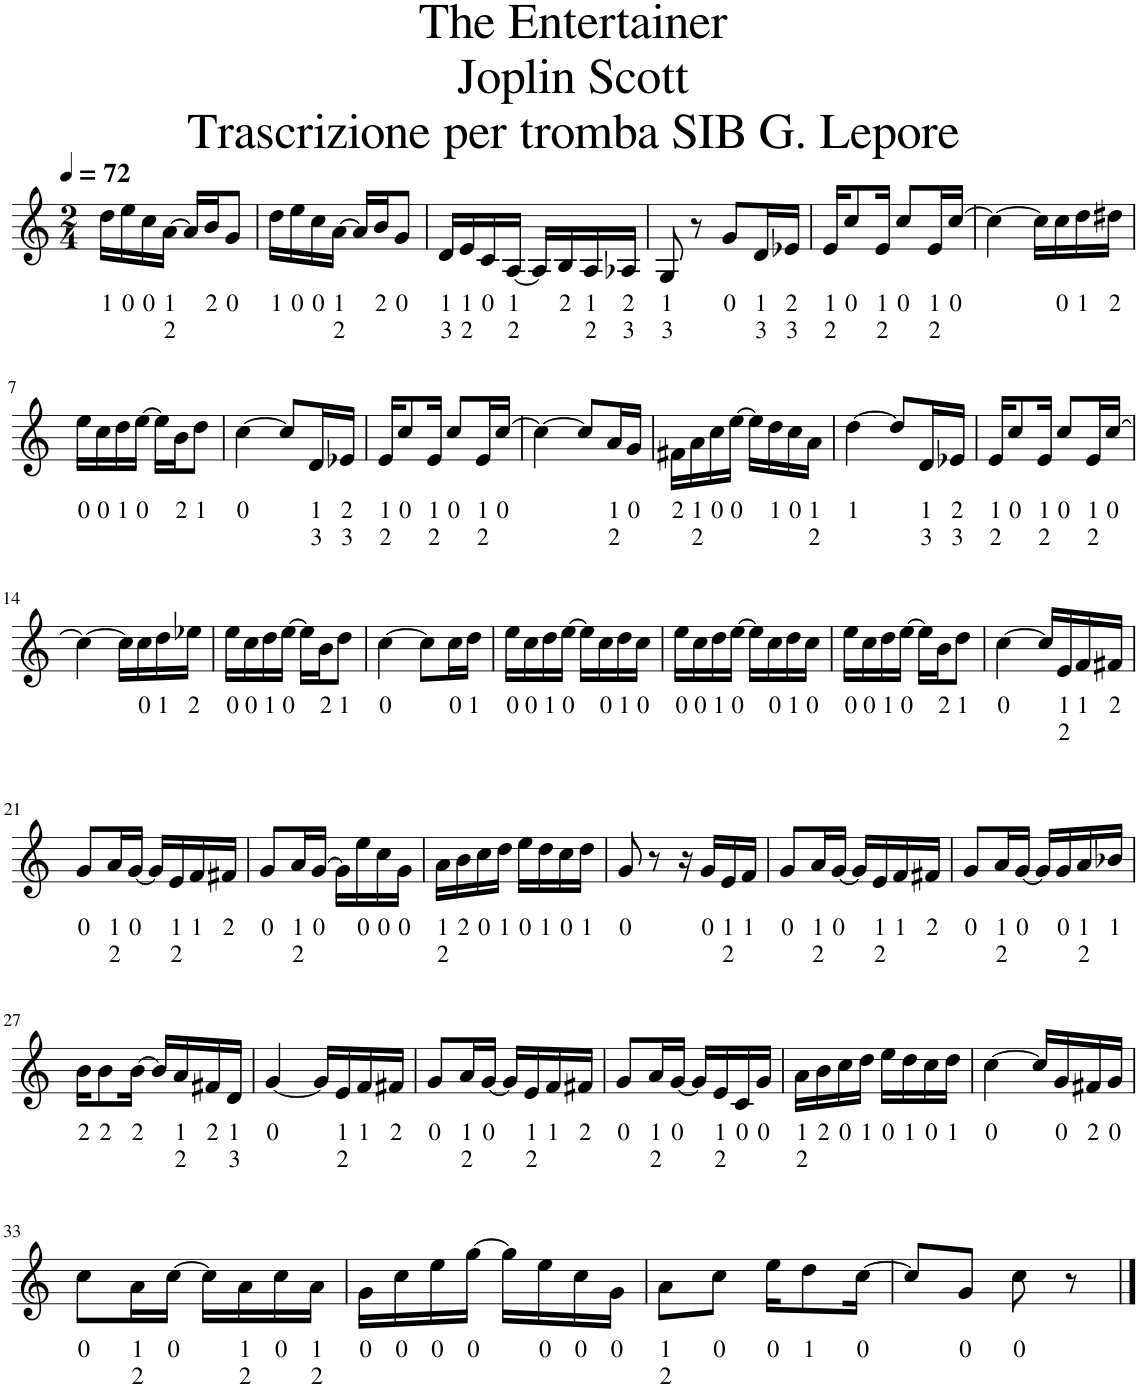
**kern	**text	**text
*part1	*part1	*part1
*staff1	*staff1	*staff1
*I"Piano	*	*
*I'Pno.	*	*
*clefG2	*	*
*Trd1c2	*	*
*k[]	*	*
*M2/4	*	*
*MM72	*	*
=1	=1	=1
!	!LO:LY:b	!
16dd\LL	1	.
!	!LO:LY:b	!
16ee\	0	.
!	!LO:LY:b	!
16cc\	0	.
!	!LO:LY:b	!LO:LY:b
[16a\JJ	1	2
16a/LL]	.	.
!	!LO:LY:b	!
16b/J	2	.
!	!LO:LY:b	!
8g/J	0	.
=2	=2	=2
!	!LO:LY:b	!
16dd\LL	1	.
!	!LO:LY:b	!
16ee\	0	.
!	!LO:LY:b	!
16cc\	0	.
!	!LO:LY:b	!LO:LY:b
[16a\JJ	1	2
16a/LL]	.	.
!	!LO:LY:b	!
16b/J	2	.
!	!LO:LY:b	!
8g/J	0	.
=3	=3	=3
!	!LO:LY:b	!LO:LY:b
16d/LL	1	3
!	!LO:LY:b	!LO:LY:b
16e/	1	2
!	!LO:LY:b	!
16c/	0	.
!	!LO:LY:b	!LO:LY:b
[16A/JJ	1	2
16A/LL]	.	.
!	!LO:LY:b	!
16B/	2	.
!	!LO:LY:b	!LO:LY:b
16A/	1	2
!	!LO:LY:b	!LO:LY:b
16A-X/JJ	2	3
=4	=4	=4
!	!LO:LY:b	!LO:LY:b
8G/	1	3
8r	.	.
!	!LO:LY:b	!
8g/L	0	.
!	!LO:LY:b	!LO:LY:b
16d/L	1	3
!	!LO:LY:b	!LO:LY:b
16e-X/JJ	2	3
=5	=5	=5
!	!LO:LY:b	!LO:LY:b
16e/KL	1	2
!	!LO:LY:b	!
8cc/	0	.
!	!LO:LY:b	!LO:LY:b
16e/Jk	1	2
!	!LO:LY:b	!
8cc/L	0	.
!	!LO:LY:b	!LO:LY:b
16e/L	1	2
!	!LO:LY:b	!
[16cc/JJ	0	.
=6	=6	=6
4cc\_	.	.
16cc\LL]	.	.
!	!LO:LY:b	!
16cc\	0	.
!	!LO:LY:b	!
16dd\	1	.
!	!LO:LY:b	!
16dd#X\JJ	2	.
!!LO:LB:g=z
=7	=7	=7
!	!LO:LY:b	!
16ee\LL	0	.
!	!LO:LY:b	!
16cc\	0	.
!	!LO:LY:b	!
16dd\	1	.
!	!LO:LY:b	!
[16ee\JJ	0	.
16ee\LL]	.	.
!	!LO:LY:b	!
16b\J	2	.
!	!LO:LY:b	!
8dd\J	1	.
=8	=8	=8
!	!LO:LY:b	!
[4cc\	0	.
8cc/L]	.	.
!	!LO:LY:b	!LO:LY:b
16d/L	1	3
!	!LO:LY:b	!LO:LY:b
16e-X/JJ	2	3
=9	=9	=9
!	!LO:LY:b	!LO:LY:b
16e/KL	1	2
!	!LO:LY:b	!
8cc/	0	.
!	!LO:LY:b	!LO:LY:b
16e/Jk	1	2
!	!LO:LY:b	!
8cc/L	0	.
!	!LO:LY:b	!LO:LY:b
16e/L	1	2
!	!LO:LY:b	!
[16cc/JJ	0	.
=10	=10	=10
4cc\_	.	.
8cc/L]	.	.
!	!LO:LY:b	!LO:LY:b
16a/L	1	2
!	!LO:LY:b	!
16g/JJ	0	.
=11	=11	=11
!	!LO:LY:b	!
16f#X\LL	2	.
!	!LO:LY:b	!LO:LY:b
16a\	1	2
!	!LO:LY:b	!
16cc\	0	.
!	!LO:LY:b	!
[16ee\JJ	0	.
16ee\LL]	.	.
!	!LO:LY:b	!
16dd\	1	.
!	!LO:LY:b	!
16cc\	0	.
!	!LO:LY:b	!LO:LY:b
16a\JJ	1	2
=12	=12	=12
!	!LO:LY:b	!
[4dd\	1	.
8dd/L]	.	.
!	!LO:LY:b	!LO:LY:b
16d/L	1	3
!	!LO:LY:b	!LO:LY:b
16e-X/JJ	2	3
=13	=13	=13
!	!LO:LY:b	!LO:LY:b
16e/KL	1	2
!	!LO:LY:b	!
8cc/	0	.
!	!LO:LY:b	!LO:LY:b
16e/Jk	1	2
!	!LO:LY:b	!
8cc/L	0	.
!	!LO:LY:b	!LO:LY:b
16e/L	1	2
!	!LO:LY:b	!
[16cc/JJ	0	.
!!LO:LB:g=z
=14	=14	=14
4cc\_	.	.
16cc\LL]	.	.
!	!LO:LY:b	!
16cc\	0	.
!	!LO:LY:b	!
16dd\	1	.
!	!LO:LY:b	!
16ee-X\JJ	2	.
=15	=15	=15
!	!LO:LY:b	!
16ee\LL	0	.
!	!LO:LY:b	!
16cc\	0	.
!	!LO:LY:b	!
16dd\	1	.
!	!LO:LY:b	!
[16ee\JJ	0	.
16ee\LL]	.	.
!	!LO:LY:b	!
16b\J	2	.
!	!LO:LY:b	!
8dd\J	1	.
=16	=16	=16
!	!LO:LY:b	!
[4cc\	0	.
8cc\L]	.	.
!	!LO:LY:b	!
16cc\L	0	.
!	!LO:LY:b	!
16dd\JJ	1	.
=17	=17	=17
!	!LO:LY:b	!
16ee\LL	0	.
!	!LO:LY:b	!
16cc\	0	.
!	!LO:LY:b	!
16dd\	1	.
!	!LO:LY:b	!
[16ee\JJ	0	.
16ee\LL]	.	.
!	!LO:LY:b	!
16cc\	0	.
!	!LO:LY:b	!
16dd\	1	.
!	!LO:LY:b	!
16cc\JJ	0	.
=18	=18	=18
!	!LO:LY:b	!
16ee\LL	0	.
!	!LO:LY:b	!
16cc\	0	.
!	!LO:LY:b	!
16dd\	1	.
!	!LO:LY:b	!
[16ee\JJ	0	.
16ee\LL]	.	.
!	!LO:LY:b	!
16cc\	0	.
!	!LO:LY:b	!
16dd\	1	.
!	!LO:LY:b	!
16cc\JJ	0	.
=19	=19	=19
!	!LO:LY:b	!
16ee\LL	0	.
!	!LO:LY:b	!
16cc\	0	.
!	!LO:LY:b	!
16dd\	1	.
!	!LO:LY:b	!
[16ee\JJ	0	.
16ee\LL]	.	.
!	!LO:LY:b	!
16b\J	2	.
!	!LO:LY:b	!
8dd\J	1	.
=20	=20	=20
!	!LO:LY:b	!
[4cc\	0	.
16cc/LL]	.	.
!	!LO:LY:b	!LO:LY:b
16e/	1	2
!	!LO:LY:b	!
16f/	1	.
!	!LO:LY:b	!
16f#X/JJ	2	.
!!LO:LB:g=z
=21	=21	=21
!	!LO:LY:b	!
8g/L	0	.
!	!LO:LY:b	!LO:LY:b
16a/L	1	2
!	!LO:LY:b	!
[16g/JJ	0	.
16g/LL]	.	.
!	!LO:LY:b	!LO:LY:b
16e/	1	2
!	!LO:LY:b	!
16f/	1	.
!	!LO:LY:b	!
16f#X/JJ	2	.
=22	=22	=22
!	!LO:LY:b	!
8g/L	0	.
!	!LO:LY:b	!LO:LY:b
16a/L	1	2
!	!LO:LY:b	!
[16g/JJ	0	.
16g\LL]	.	.
!	!LO:LY:b	!
16ee\	0	.
!	!LO:LY:b	!
16cc\	0	.
!	!LO:LY:b	!
16g\JJ	0	.
=23	=23	=23
!	!LO:LY:b	!LO:LY:b
16a\LL	1	2
!	!LO:LY:b	!
16b\	2	.
!	!LO:LY:b	!
16cc\	0	.
!	!LO:LY:b	!
16dd\JJ	1	.
!	!LO:LY:b	!
16ee\LL	0	.
!	!LO:LY:b	!
16dd\	1	.
!	!LO:LY:b	!
16cc\	0	.
!	!LO:LY:b	!
16dd\JJ	1	.
=24	=24	=24
!	!LO:LY:b	!
8g/	0	.
8r	.	.
16r	.	.
!	!LO:LY:b	!
16g/LL	0	.
!	!LO:LY:b	!LO:LY:b
16e/	1	2
!	!LO:LY:b	!
16f/JJ	1	.
=25	=25	=25
!	!LO:LY:b	!
8g/L	0	.
!	!LO:LY:b	!LO:LY:b
16a/L	1	2
!	!LO:LY:b	!
[16g/JJ	0	.
16g/LL]	.	.
!	!LO:LY:b	!LO:LY:b
16e/	1	2
!	!LO:LY:b	!
16f/	1	.
!	!LO:LY:b	!
16f#X/JJ	2	.
=26	=26	=26
!	!LO:LY:b	!
8g/L	0	.
!	!LO:LY:b	!LO:LY:b
16a/L	1	2
!	!LO:LY:b	!
[16g/JJ	0	.
16g/LL]	.	.
!	!LO:LY:b	!
16g/	0	.
!	!LO:LY:b	!LO:LY:b
16a/	1	2
!	!LO:LY:b	!
16b-X/JJ	1	.
!!LO:LB:g=z
=27	=27	=27
!	!LO:LY:b	!
16b\KL	2	.
!	!LO:LY:b	!
8b\	2	.
!	!LO:LY:b	!
[16b\Jk	2	.
16b/LL]	.	.
!	!LO:LY:b	!LO:LY:b
16a/	1	2
!	!LO:LY:b	!
16f#X/	2	.
!	!LO:LY:b	!LO:LY:b
16d/JJ	1	3
=28	=28	=28
!	!LO:LY:b	!
[4g/	0	.
16g/LL]	.	.
!	!LO:LY:b	!LO:LY:b
16e/	1	2
!	!LO:LY:b	!
16f/	1	.
!	!LO:LY:b	!
16f#X/JJ	2	.
=29	=29	=29
!	!LO:LY:b	!
8g/L	0	.
!	!LO:LY:b	!LO:LY:b
16a/L	1	2
!	!LO:LY:b	!
[16g/JJ	0	.
16g/LL]	.	.
!	!LO:LY:b	!LO:LY:b
16e/	1	2
!	!LO:LY:b	!
16f/	1	.
!	!LO:LY:b	!
16f#X/JJ	2	.
=30	=30	=30
!	!LO:LY:b	!
8g/L	0	.
!	!LO:LY:b	!LO:LY:b
16a/L	1	2
!	!LO:LY:b	!
[16g/JJ	0	.
16g/LL]	.	.
!	!LO:LY:b	!LO:LY:b
16e/	1	2
!	!LO:LY:b	!
16c/	0	.
!	!LO:LY:b	!
16g/JJ	0	.
=31	=31	=31
!	!LO:LY:b	!LO:LY:b
16a\LL	1	2
!	!LO:LY:b	!
16b\	2	.
!	!LO:LY:b	!
16cc\	0	.
!	!LO:LY:b	!
16dd\JJ	1	.
!	!LO:LY:b	!
16ee\LL	0	.
!	!LO:LY:b	!
16dd\	1	.
!	!LO:LY:b	!
16cc\	0	.
!	!LO:LY:b	!
16dd\JJ	1	.
=32	=32	=32
!	!LO:LY:b	!
[4cc\	0	.
16cc/LL]	.	.
!	!LO:LY:b	!
16g/	0	.
!	!LO:LY:b	!
16f#X/	2	.
!	!LO:LY:b	!
16g/JJ	0	.
!!LO:LB:g=z
=33	=33	=33
!	!LO:LY:b	!
8cc\L	0	.
!	!LO:LY:b	!LO:LY:b
16a\L	1	2
!	!LO:LY:b	!
[16cc\JJ	0	.
16cc\LL]	.	.
!	!LO:LY:b	!LO:LY:b
16a\	1	2
!	!LO:LY:b	!
16cc\	0	.
!	!LO:LY:b	!LO:LY:b
16a\JJ	1	2
=34	=34	=34
!	!LO:LY:b	!
16g\LL	0	.
!	!LO:LY:b	!
16cc\	0	.
!	!LO:LY:b	!
16ee\	0	.
!	!LO:LY:b	!
[16gg\JJ	0	.
16gg\LL]	.	.
!	!LO:LY:b	!
16ee\	0	.
!	!LO:LY:b	!
16cc\	0	.
!	!LO:LY:b	!
16g\JJ	0	.
=35	=35	=35
!	!LO:LY:b	!LO:LY:b
8a\L	1	2
!	!LO:LY:b	!
8cc\J	0	.
!	!LO:LY:b	!
16ee\KL	0	.
!	!LO:LY:b	!
8dd\	1	.
!	!LO:LY:b	!
[16cc\Jk	0	.
=36	=36	=36
8cc/L]	.	.
!	!LO:LY:b	!
8g/J	0	.
!	!LO:LY:b	!
8cc\	0	.
8r	.	.
==	==	==
*-	*-	*-
